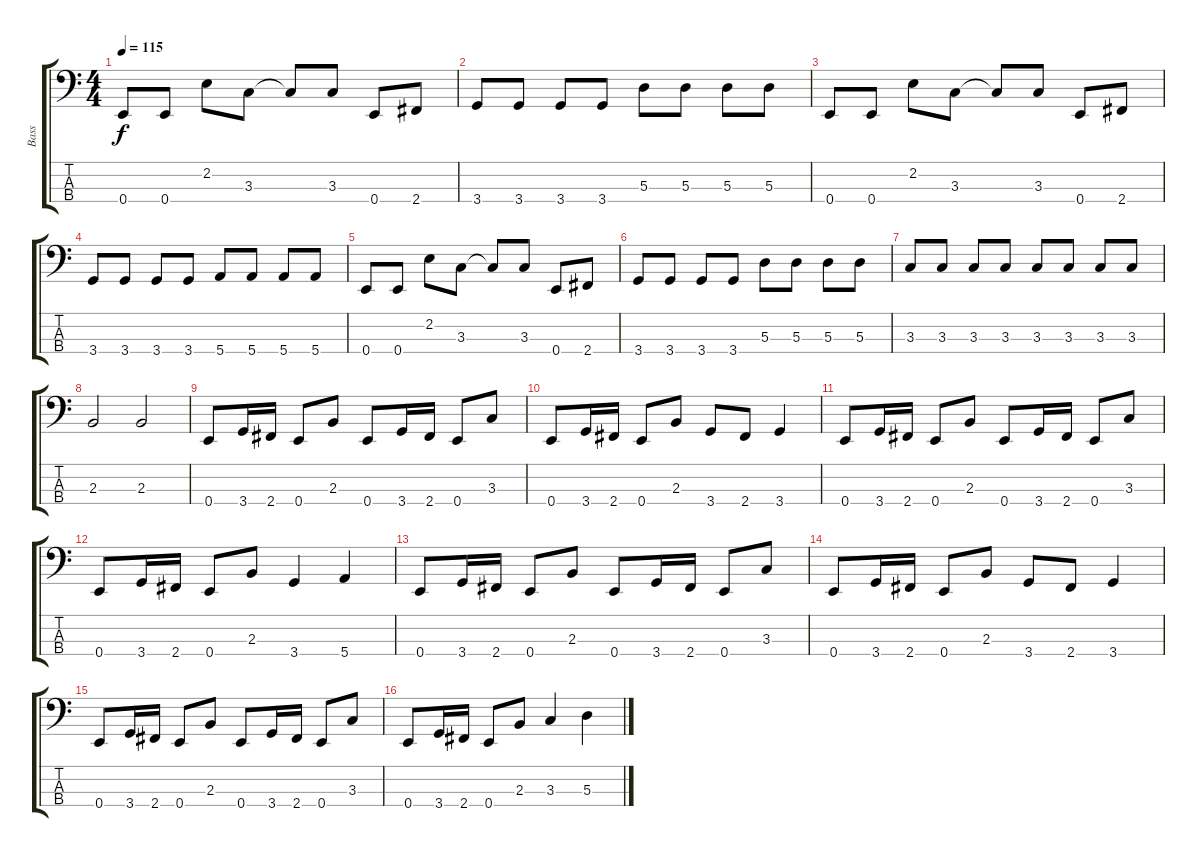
\track ("Bass" "Bass") {instrument electricbassfinger}
\staff {score tabs}
\tuning (G2 D2 A1 E1) {hide}
\ts (4 4)
\tempo 115
\clef f4
\ks c
0.4.8{dy f} 0.4.8 2.2.8 3.3.8 3.3{t}.8 3.3.8 0.4.8 2.4.8 |
3.4.8 3.4.8 3.4.8 3.4.8 5.3.8 5.3.8 5.3.8 5.3.8 |
0.4.8 0.4.8 2.2.8 3.3.8 3.3{t}.8 3.3.8 0.4.8 2.4.8 |
3.4.8 3.4.8 3.4.8 3.4.8 5.4.8 5.4.8 5.4.8 5.4.8 |
0.4.8 0.4.8 2.2.8 3.3.8 3.3{t}.8 3.3.8 0.4.8 2.4.8 |
3.4.8 3.4.8 3.4.8 3.4.8 5.3.8 5.3.8 5.3.8 5.3.8 |
3.3.8 3.3.8 3.3.8 3.3.8 3.3.8 3.3.8 3.3.8 3.3.8 |
2.3.2 2.3.2 |
0.4.8 3.4.16 2.4.16 0.4.8 2.3.8 0.4.8 3.4.16 2.4.16 0.4.8 3.3.8 |
0.4.8 3.4.16 2.4.16 0.4.8 2.3.8 3.4.8 2.4.8 3.4.4 |
0.4.8 3.4.16 2.4.16 0.4.8 2.3.8 0.4.8 3.4.16 2.4.16 0.4.8 3.3.8 |
0.4.8 3.4.16 2.4.16 0.4.8 2.3.8 3.4.4 5.4.4 |
0.4.8 3.4.16 2.4.16 0.4.8 2.3.8 0.4.8 3.4.16 2.4.16 0.4.8 3.3.8 |
0.4.8 3.4.16 2.4.16 0.4.8 2.3.8 3.4.8 2.4.8 3.4.4 |
0.4.8 3.4.16 2.4.16 0.4.8 2.3.8 0.4.8 3.4.16 2.4.16 0.4.8 3.3.8 |
0.4.8 3.4.16 2.4.16 0.4.8 2.3.8 3.3.4 5.3.4
